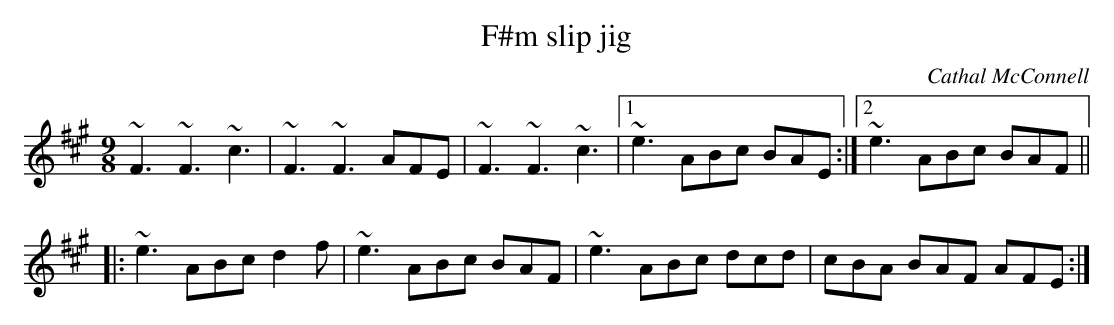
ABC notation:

X:1
T:F#m slip jig
M:9/8
L:1/8
C:Cathal McConnell
K:F#m
~F3 ~F3 ~c3|~F3 ~F3 AFE|~F3 ~F3 ~c3|1 ~e3 ABc BAE:|2 ~e3 ABc BAF||
|:~e3 ABc d2f|~e3 ABc BAF|~e3 ABc dcd|cBA BAF AFE:|
